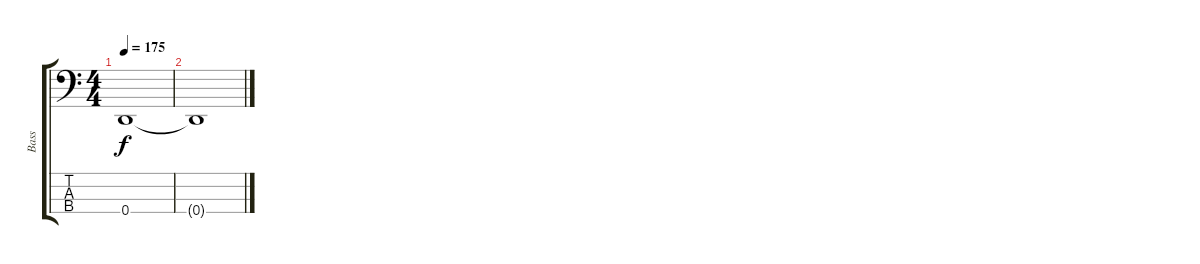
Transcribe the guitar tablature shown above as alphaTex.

\track ("Bass" "Bass") {instrument electricbasspick}
\staff {score tabs}
\tuning (G2 D2 A1 D1) {hide}
\ts (4 4)
\tempo 175
\clef f4
\ks c
0.4.1{dy f} |
0.4{t}.1
